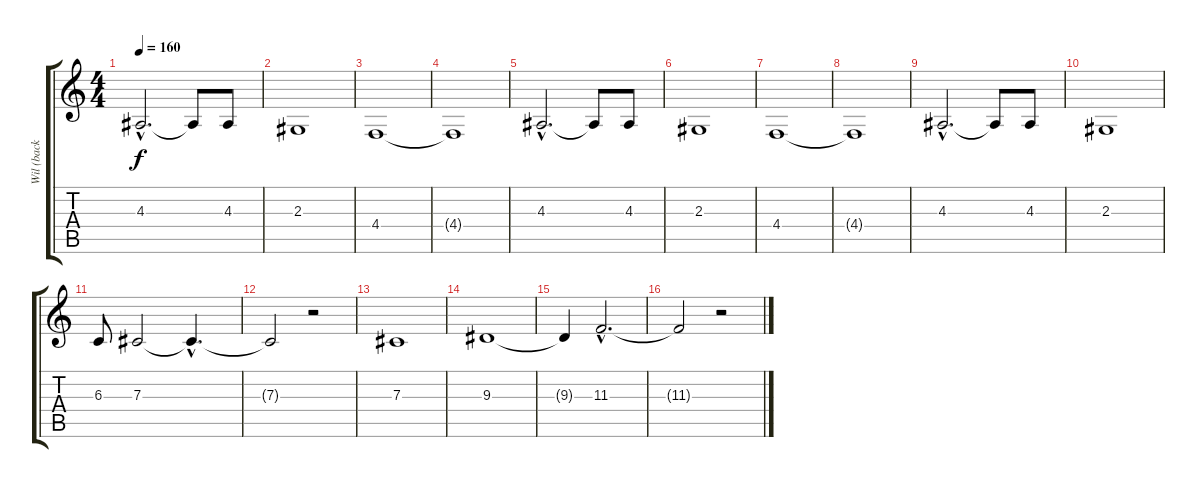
\track ("Wil (back vocal)" "Wil (back ") {instrument clarinet}
\staff {score tabs}
\tuning (Eb4 Bb3 Gb3 Db3 Ab2 Db2) {hide}
\ts (4 4)
\tempo 160
\clef g2
\ks c
4.3{hac}.2{d dy f} 4.3{t}.8 4.3.8 |
2.3.1 |
4.4.1 |
4.4{t}.1 |
4.3{hac}.2{d} 4.3{t}.8 4.3.8 |
2.3.1 |
4.4.1 |
4.4{t}.1 |
4.3{hac}.2{d} 4.3{t}.8 4.3.8 |
2.3.1 |
6.3.8 7.3.2 7.3{hac t}.4{d} |
7.3{t}.2 r.2 |
7.3.1 |
9.3.1 |
9.3{t}.4 11.3{hac}.2{d} |
11.3{t}.2 r.2
